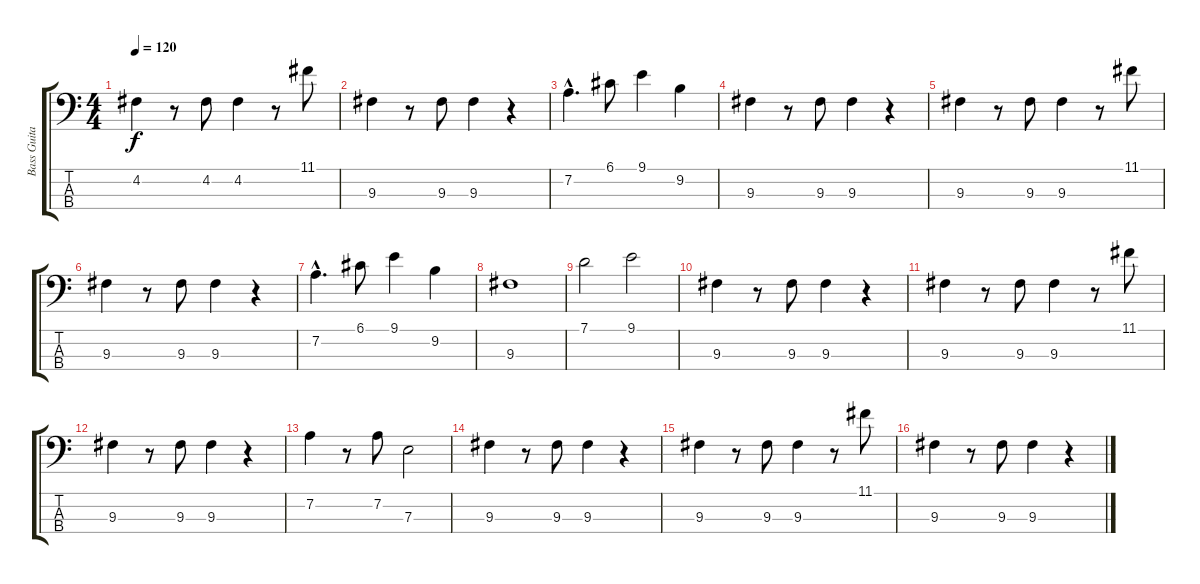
\track ("Bass Guitar" "Bass Guita") {instrument electricbassfinger}
\staff {score tabs}
\tuning (G2 D2 A1 E1) {hide}
\ts (4 4)
\tempo 120
\clef f4
\ks c
4.2.4{dy f} r.8 4.2.8 4.2.4 r.8 11.1.8 |
9.3.4 r.8 9.3.8 9.3.4 r.4 |
7.2{hac}.4{d} 6.1.8 9.1.4 9.2.4 |
9.3.4 r.8 9.3.8 9.3.4 r.4 |
9.3.4 r.8 9.3.8 9.3.4 r.8 11.1.8 |
9.3.4 r.8 9.3.8 9.3.4 r.4 |
7.2{hac}.4{d} 6.1.8 9.1.4 9.2.4 |
9.3.1 |
7.1.2 9.1.2 |
9.3.4 r.8 9.3.8 9.3.4 r.4 |
9.3.4 r.8 9.3.8 9.3.4 r.8 11.1.8 |
9.3.4 r.8 9.3.8 9.3.4 r.4 |
7.2.4 r.8 7.2.8 7.3.2 |
9.3.4 r.8 9.3.8 9.3.4 r.4 |
9.3.4 r.8 9.3.8 9.3.4 r.8 11.1.8 |
9.3.4 r.8 9.3.8 9.3.4 r.4
